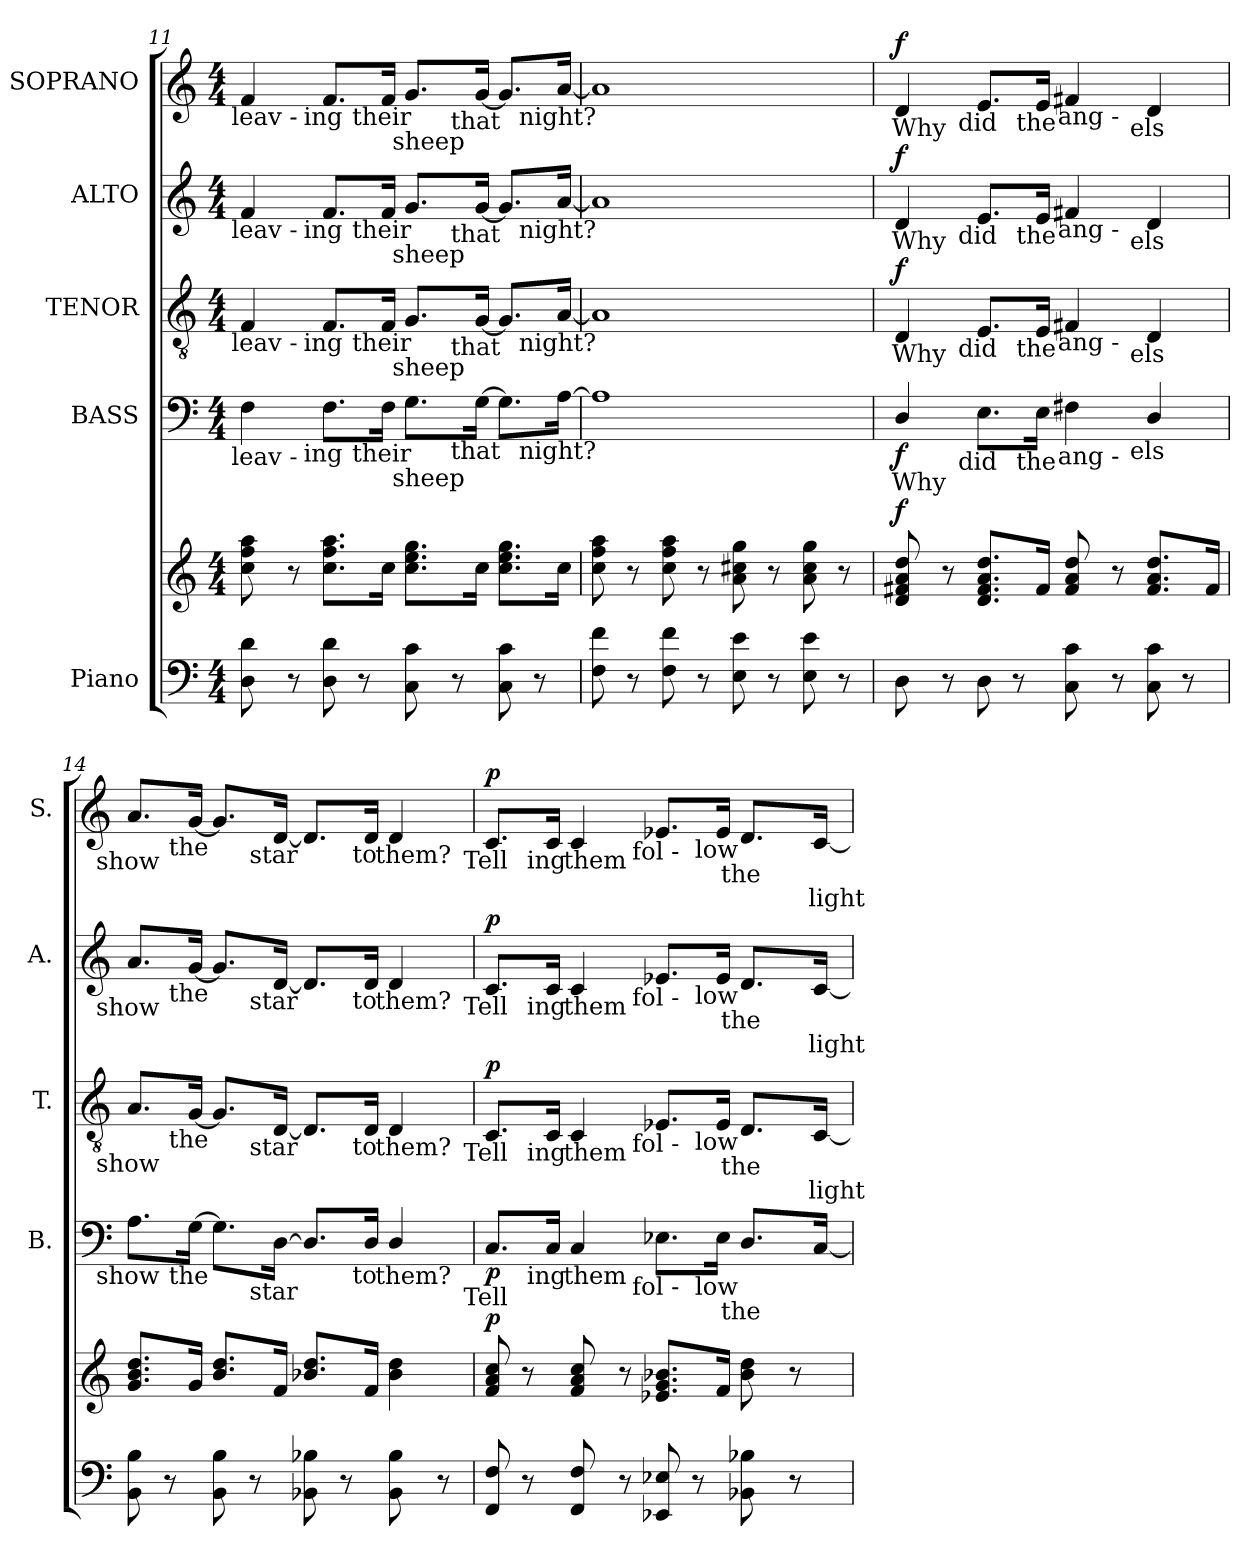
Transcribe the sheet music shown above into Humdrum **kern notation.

**kern	**kern	**text	**dynam	**kern	**dynam	**kern	**text	**dynam	**kern	**text	**dynam	**kern	**text	**dynam
*part5	*part5	*part5	*part5	*part4	*part4	*part3	*part3	*part3	*part2	*part2	*part2	*part1	*part1	*part1
*staff6	*staff5	*staff5	*staff5/6	*staff4	*staff4	*staff3	*staff3	*staff3	*staff2	*staff2	*staff2	*staff1	*staff1	*staff1
*I"Piano	*	*	*	*I"BASS	*	*I"TENOR	*	*	*I"ALTO	*	*	*I"SOPRANO	*	*
*	*	*	*	*I'B.	*	*I'T.	*	*	*I'A.	*	*	*I'S.	*	*
*clefF4	*clefG2	*	*	*clefF4	*	*clefGv2	*	*	*clefG2	*	*	*clefG2	*	*
*	*	*	*	*	*	*ITrd7c12	*	*	*	*	*	*	*	*
*k[]	*k[]	*	*	*k[]	*	*k[]	*	*	*k[]	*	*	*k[]	*	*
*C:	*C:	*	*	*C:	*	*C:	*	*	*C:	*	*	*C:	*	*
*M4/4	*M4/4	*	*	*M4/4	*	*M4/4	*	*	*M4/4	*	*	*M4/4	*	*
=11	=11	=11	=11	=11	=11	=11	=11	=11	=11	=11	=11	=11	=11	=11
!	!	!	!	!	!	!	!	!	!	!	!	!LO:TX:a:i:t=cresc.	!	!
!	!	!	!	!	!	!	!	!	!LO:TX:a:i:t=cresc.	!	!	!	!	!
!	!	!	!	!	!	!LO:TX:a:i:t=cresc.	!	!	!	!	!	!	!	!
!	!	!	!	!LO:TX:a:i:t=cresc.	!	!	!	!	!	!	!	!	!	!
*	*	*	*	*^	*	*^	*	*	*^	*	*	*^	*	*
*	*	*	*	*	*^	*	*	*^	*	*	*	*^	*	*	*	*^	*	*
8Di\ 8di	8cci\ 8ffi 8aai	.	.	4Fi\	16ryy	2ryy	.	4FFi/	16ryy	2ryy	.	.	4fi/	16ryy	2ryy	.	.	4fi/	16ryy	2ryy	.	.
!	!	!	!	!	!	!	!	!	!	!	!	!	!	!	!	!	!	!	!LO:TX:b:cj:t=leav -	!	!	!
!	!	!	!	!	!	!	!	!	!	!	!	!	!	!LO:TX:b:cj:t=leav -	!	!	!	!	!	!	!	!
!	!	!	!	!	!	!	!	!	!LO:TX:b:cj:t=leav -	!	!	!	!	!	!	!	!	!	!	!	!	!
!	!	!	!	!	!LO:TX:b:cj:t=leav -	!	!	!	!	!	!	!	!	!	!	!	!	!	!	!	!	!
.	.	.	.	.	2...ryy	.	.	.	2...ryy	.	.	.	.	2...ryy	.	.	.	.	2...ryy	.	.	.
8r	8r	.	.	.	.	.	.	.	.	.	.	.	.	.	.	.	.	.	.	.	.	.
!	!	!	!	!	!	!	!	!	!	!	!	!	!	!	!	!	!	!LO:TX:b:cj:t=ing	!	!	!	!
!	!	!	!	!	!	!	!	!	!	!	!	!	!LO:TX:b:cj:t=ing	!	!	!	!	!	!	!	!	!
!	!	!	!	!	!	!	!	!LO:TX:b:cj:t=ing	!	!	!	!	!	!	!	!	!	!	!	!	!	!
!	!	!	!	!LO:TX:b:cj:t=ing	!	!	!	!	!	!	!	!	!	!	!	!	!	!	!	!	!	!
8Di\ 8di	8.cci\ 8.ffi\ 8.aai\L	.	.	8.Fi\L	.	.	.	8.FFi/L	.	.	.	.	8.fi/L	.	.	.	.	8.fi/L	.	.	.	.
8r	.	.	.	.	.	.	.	.	.	.	.	.	.	.	.	.	.	.	.	.	.	.
!	!	!	!	!	!	!	!	!	!	!	!	!	!	!	!	!	!	!LO:TX:b:cj:t=their	!	!	!	!
!	!	!	!	!	!	!	!	!	!	!	!	!	!LO:TX:b:cj:t=their	!	!	!	!	!	!	!	!	!
!	!	!	!	!	!	!	!	!LO:TX:b:cj:t=their	!	!	!	!	!	!	!	!	!	!	!	!	!	!
!	!	!	!	!LO:TX:b:cj:t=their	!	!	!	!	!	!	!	!	!	!	!	!	!	!	!	!	!	!
.	16cci\Jk	.	.	16Fi\Jk	.	.	.	16FFi/Jk	.	.	.	.	16fi/Jk	.	.	.	.	16fi/Jk	.	.	.	.
8Ci\ 8ci	8.cci\ 8.eei\ 8.ggi\L	.	.	8.Gi\L	.	16ryy	.	8.GGi/L	.	16ryy	.	.	8.gi/L	.	16ryy	.	.	8.gi/L	.	16ryy	.	.
!	!	!	!	!	!	!	!	!	!	!	!	!	!	!	!	!	!	!	!	!LO:TX:b:cj:t=sheep	!	!
!	!	!	!	!	!	!	!	!	!	!	!	!	!	!	!LO:TX:b:cj:t=sheep	!	!	!	!	!	!	!
!	!	!	!	!	!	!	!	!	!	!LO:TX:b:cj:t=sheep	!	!	!	!	!	!	!	!	!	!	!	!
!	!	!	!	!	!	!LO:TX:b:cj:t=sheep	!	!	!	!	!	!	!	!	!	!	!	!	!	!	!	!
.	.	.	.	.	.	4..ryy	.	.	.	4..ryy	.	.	.	.	4..ryy	.	.	.	.	4..ryy	.	.
8r	.	.	.	.	.	.	.	.	.	.	.	.	.	.	.	.	.	.	.	.	.	.
!	!	!	!	!	!	!	!	!	!	!	!	!	!	!	!	!	!	!LO:TX:b:cj:t=that	!	!	!	!
!	!	!	!	!	!	!	!	!	!	!	!	!	!LO:TX:b:cj:t=that	!	!	!	!	!	!	!	!	!
!	!	!	!	!	!	!	!	!LO:TX:b:cj:t=that	!	!	!	!	!	!	!	!	!	!	!	!	!	!
!	!	!	!	!LO:TX:b:cj:t=that	!	!	!	!	!	!	!	!	!	!	!	!	!	!	!	!	!	!
.	16cci\Jk	.	.	[16Gi\Jk	.	.	.	[16GGi/Jk	.	.	.	.	[16gi/Jk	.	.	.	.	[16gi/Jk	.	.	.	.
8Ci\ 8ci	8.cci\ 8.eei\ 8.ggi\L	.	.	8.Gi\L]	.	.	.	8.GGi/L]	.	.	.	.	8.gi/L]	.	.	.	.	8.gi/L]	.	.	.	.
8r	.	.	.	.	.	.	.	.	.	.	.	.	.	.	.	.	.	.	.	.	.	.
!	!	!	!	!	!	!	!	!	!	!	!	!	!	!	!	!	!	!LO:TX:b:cj:t=night?	!	!	!	!
!	!	!	!	!	!	!	!	!	!	!	!	!	!LO:TX:b:cj:t=night?	!	!	!	!	!	!	!	!	!
!	!	!	!	!	!	!	!	!LO:TX:b:cj:t=night?	!	!	!	!	!	!	!	!	!	!	!	!	!	!
!	!	!	!	!LO:TX:b:cj:t=night?	!	!	!	!	!	!	!	!	!	!	!	!	!	!	!	!	!	!
.	16cci\Jk	.	.	[16Ai\Jk	.	.	.	[16AAi/Jk	.	.	.	.	[16ai/Jk	.	.	.	.	[16ai/Jk	.	.	.	.
*	*	*	*	*v	*v	*v	*	*	*	*	*	*	*v	*v	*v	*	*	*v	*v	*v	*	*
*	*	*	*	*	*	*v	*v	*v	*	*	*	*	*	*	*	*
=12	=12	=12	=12	=12	=12	=12	=12	=12	=12	=12	=12	=12	=12	=12
8Fi\ 8fi	8cci\ 8ffi 8aai	.	.	1Ai]	.	1AAi]	.	.	1ai]	.	.	1ai]	.	.
8r	8r	.	.	.	.	.	.	.	.	.	.	.	.	.
8Fi\ 8fi	8cci\ 8ffi 8aai	.	.	.	.	.	.	.	.	.	.	.	.	.
8r	8r	.	.	.	.	.	.	.	.	.	.	.	.	.
8Ei\ 8ei	8ai\ 8cc#Xi 8ggi	.	.	.	.	.	.	.	.	.	.	.	.	.
8r	8r	.	.	.	.	.	.	.	.	.	.	.	.	.
8Ei\ 8ei	8ai\ 8cc#i 8ggi	.	.	.	.	.	.	.	.	.	.	.	.	.
8r	8r	.	.	.	.	.	.	.	.	.	.	.	.	.
!!LO:PB:g=z
=13	=13	=13	=13	=13	=13	=13	=13	=13	=13	=13	=13	=13	=13	=13
*	*	*	*	*^	*	*^	*	*	*^	*	*	*^	*	*
*	*	*	*	*	*^	*	*	*^	*	*	*	*^	*	*	*	*^	*	*
8Di\	8di/ 8f#Xi 8ai 8ddi	.	f	4Di/	16ryy	2ryy	f	4DDi/	16ryy	2ryy	.	f	4di/	16ryy	2ryy	.	f	4di/	16ryy	2ryy	.	f
!	!	!	!	!	!	!	!	!	!	!	!	!	!	!	!	!	!	!	!LO:TX:b:cj:t=Why	!	!	!
!	!	!	!	!	!	!	!	!	!	!	!	!	!	!LO:TX:b:cj:t=Why	!	!	!	!	!	!	!	!
!	!	!	!	!	!	!	!	!	!LO:TX:b:cj:t=Why	!	!	!	!	!	!	!	!	!	!	!	!	!
!	!	!	!	!	!LO:TX:b:cj:t=Why	!	!	!	!	!	!	!	!	!	!	!	!	!	!	!	!	!
.	.	.	.	.	2...ryy	.	.	.	2...ryy	.	.	.	.	2...ryy	.	.	.	.	2...ryy	.	.	.
8r	8r	.	.	.	.	.	.	.	.	.	.	.	.	.	.	.	.	.	.	.	.	.
!	!	!	!	!	!	!	!	!	!	!	!	!	!	!	!	!	!	!LO:TX:b:cj:t=did	!	!	!	!
!	!	!	!	!	!	!	!	!	!	!	!	!	!LO:TX:b:cj:t=did	!	!	!	!	!	!	!	!	!
!	!	!	!	!	!	!	!	!LO:TX:b:cj:t=did	!	!	!	!	!	!	!	!	!	!	!	!	!	!
!	!	!	!	!LO:TX:b:cj:t=did	!	!	!	!	!	!	!	!	!	!	!	!	!	!	!	!	!	!
8Di\	8.di/ 8.f#i/ 8.ai/ 8.ddi/L	.	.	8.Ei\L	.	.	.	8.EEi/L	.	.	.	.	8.ei/L	.	.	.	.	8.ei/L	.	.	.	.
8r	.	.	.	.	.	.	.	.	.	.	.	.	.	.	.	.	.	.	.	.	.	.
!	!	!	!	!	!	!	!	!	!	!	!	!	!	!	!	!	!	!LO:TX:b:cj:t=the	!	!	!	!
!	!	!	!	!	!	!	!	!	!	!	!	!	!LO:TX:b:cj:t=the	!	!	!	!	!	!	!	!	!
!	!	!	!	!	!	!	!	!LO:TX:b:cj:t=the	!	!	!	!	!	!	!	!	!	!	!	!	!	!
!	!	!	!	!LO:TX:b:cj:t=the	!	!	!	!	!	!	!	!	!	!	!	!	!	!	!	!	!	!
.	16f#i/Jk	.	.	16Ei\Jk	.	.	.	16EEi/Jk	.	.	.	.	16ei/Jk	.	.	.	.	16ei/Jk	.	.	.	.
8Ci\ 8ci	8f#i/ 8ai 8ddi	.	.	4F#Xi\	.	16ryy	.	4FF#Xi/	.	16ryy	.	.	4f#Xi/	.	16ryy	.	.	4f#Xi/	.	16ryy	.	.
!	!	!	!	!	!	!	!	!	!	!	!	!	!	!	!	!	!	!	!	!LO:TX:b:cj:t=ang -	!	!
!	!	!	!	!	!	!	!	!	!	!	!	!	!	!	!LO:TX:b:cj:t=ang -	!	!	!	!	!	!	!
!	!	!	!	!	!	!	!	!	!	!LO:TX:b:cj:t=ang -	!	!	!	!	!	!	!	!	!	!	!	!
!	!	!	!	!	!	!LO:TX:b:cj:t=ang -	!	!	!	!	!	!	!	!	!	!	!	!	!	!	!	!
.	.	.	.	.	.	4..ryy	.	.	.	4..ryy	.	.	.	.	4..ryy	.	.	.	.	4..ryy	.	.
8r	8r	.	.	.	.	.	.	.	.	.	.	.	.	.	.	.	.	.	.	.	.	.
!	!	!	!	!	!	!	!	!	!	!	!	!	!	!	!	!	!	!LO:TX:b:cj:t=els	!	!	!	!
!	!	!	!	!	!	!	!	!	!	!	!	!	!LO:TX:b:cj:t=els	!	!	!	!	!	!	!	!	!
!	!	!	!	!	!	!	!	!LO:TX:b:cj:t=els	!	!	!	!	!	!	!	!	!	!	!	!	!	!
!	!	!	!	!LO:TX:b:cj:t=els	!	!	!	!	!	!	!	!	!	!	!	!	!	!	!	!	!	!
8Ci\ 8ci	8.f#i/ 8.ai/ 8.ddi/L	.	.	4Di/	.	.	.	4DDi/	.	.	.	.	4di/	.	.	.	.	4di/	.	.	.	.
8r	.	.	.	.	.	.	.	.	.	.	.	.	.	.	.	.	.	.	.	.	.	.
.	16f#i/Jk	.	.	.	.	.	.	.	.	.	.	.	.	.	.	.	.	.	.	.	.	.
=14	=14	=14	=14	=14	=14	=14	=14	=14	=14	=14	=14	=14	=14	=14	=14	=14	=14	=14	=14	=14	=14	=14
!	!	!	!	!	!	!	!	!	!	!	!	!	!	!	!	!	!	!LO:TX:b:cj:t=show	!	!	!	!
!	!	!	!	!	!	!	!	!	!	!	!	!	!LO:TX:b:cj:t=show	!	!	!	!	!	!	!	!	!
!	!	!	!	!	!	!	!	!LO:TX:b:cj:t=show	!	!	!	!	!	!	!	!	!	!	!	!	!	!
!	!	!	!	!LO:TX:b:cj:t=show	!	!	!	!	!	!	!	!	!	!	!	!	!	!	!	!	!	!
*	*	*	*	*	*v	*v	*	*	*	*	*	*	*	*v	*v	*	*	*	*v	*v	*	*
*	*	*	*	*	*	*	*	*v	*v	*	*	*	*	*	*	*	*	*	*
8BBi\ 8Bi	8.gi/ 8.bi/ 8.ddi/L	.	.	8.Ai\L	2ryy	.	8.AAi/L	2ryy	.	.	8.ai/L	2ryy	.	.	8.ai/L	2ryy	.	.
8r	.	.	.	.	.	.	.	.	.	.	.	.	.	.	.	.	.	.
!	!	!	!	!	!	!	!	!	!	!	!	!	!	!	!LO:TX:b:cj:t=the	!	!	!
!	!	!	!	!	!	!	!	!	!	!	!LO:TX:b:cj:t=the	!	!	!	!	!	!	!
!	!	!	!	!	!	!	!LO:TX:b:cj:t=the	!	!	!	!	!	!	!	!	!	!	!
!	!	!	!	!LO:TX:b:cj:t=the	!	!	!	!	!	!	!	!	!	!	!	!	!	!
.	16gi/Jk	.	.	[16Gi\Jk	.	.	[16GGi/Jk	.	.	.	[16gi/Jk	.	.	.	[16gi/Jk	.	.	.
8BBi\ 8Bi	8.bi/ 8.ddi/L	.	.	8.Gi\L]	.	.	8.GGi/L]	.	.	.	8.gi/L]	.	.	.	8.gi/L]	.	.	.
8r	.	.	.	.	.	.	.	.	.	.	.	.	.	.	.	.	.	.
!	!	!	!	!	!	!	!	!	!	!	!	!	!	!	!LO:TX:b:cj:t=star	!	!	!
!	!	!	!	!	!	!	!	!	!	!	!LO:TX:b:cj:t=star	!	!	!	!	!	!	!
!	!	!	!	!	!	!	!LO:TX:b:cj:t=star	!	!	!	!	!	!	!	!	!	!	!
!	!	!	!	!LO:TX:b:cj:t=star	!	!	!	!	!	!	!	!	!	!	!	!	!	!
.	16fi/Jk	.	.	[16Di\Jk	.	.	[16DDi/Jk	.	.	.	[16di/Jk	.	.	.	[16di/Jk	.	.	.
8BB-Xi\ 8B-Xi	8.b-Xi/ 8.ddi/L	.	.	8.Di/L]	4ryy	.	8.DDi/L]	4ryy	.	.	8.di/L]	4ryy	.	.	8.di/L]	4ryy	.	.
8r	.	.	.	.	.	.	.	.	.	.	.	.	.	.	.	.	.	.
!	!	!	!	!	!	!	!	!	!	!	!	!	!	!	!LO:TX:b:cj:t=to	!	!	!
!	!	!	!	!	!	!	!	!	!	!	!LO:TX:b:cj:t=to	!	!	!	!	!	!	!
!	!	!	!	!	!	!	!LO:TX:b:cj:t=to	!	!	!	!	!	!	!	!	!	!	!
!	!	!	!	!LO:TX:b:cj:t=to	!	!	!	!	!	!	!	!	!	!	!	!	!	!
.	16fi/Jk	.	.	16Di/Jk	.	.	16DDi/Jk	.	.	.	16di/Jk	.	.	.	16di/Jk	.	.	.
8BB-i\ 8B-i	4b-i\ 4ddi	.	.	4Di/	16ryy	.	4DDi/	16ryy	.	.	4di/	16ryy	.	.	4di/	16ryy	.	.
!	!	!	!	!	!	!	!	!	!	!	!	!	!	!	!	!LO:TX:b:cj:t=them?	!	!
!	!	!	!	!	!	!	!	!	!	!	!	!LO:TX:b:cj:t=them?	!	!	!	!	!	!
!	!	!	!	!	!	!	!	!LO:TX:b:cj:t=them?	!	!	!	!	!	!	!	!	!	!
!	!	!	!	!	!LO:TX:b:cj:t=them?	!	!	!	!	!	!	!	!	!	!	!	!	!
.	.	.	.	.	8.ryy	.	.	8.ryy	.	.	.	8.ryy	.	.	.	8.ryy	.	.
8r	.	.	.	.	.	.	.	.	.	.	.	.	.	.	.	.	.	.
=15	=15	=15	=15	=15	=15	=15	=15	=15	=15	=15	=15	=15	=15	=15	=15	=15	=15	=15
!	!	!	!	!	!	!	!	!	!	!	!	!	!	!	!LO:TX:b:cj:t=Tell	!	!	!
!	!	!	!	!	!	!	!	!	!	!	!LO:TX:b:cj:t=Tell	!	!	!	!	!	!	!
!	!	!	!	!	!	!	!LO:TX:b:cj:t=Tell	!	!	!	!	!	!	!	!	!	!	!
!	!	!	!	!LO:TX:b:cj:t=Tell	!	!	!	!	!	!	!	!	!	!	!	!	!	!
8FFi/ 8Fi	8fi/ 8ai 8cci	.	p	8.Ci/L	4ryy	p	8.CCi/L	4ryy	.	p	8.ci/L	4ryy	.	p	8.ci/L	4ryy	.	p
8r	8r	.	.	.	.	.	.	.	.	.	.	.	.	.	.	.	.	.
!	!	!	!	!	!	!	!	!	!	!	!	!	!	!	!LO:TX:b:cj:t=ing	!	!	!
!	!	!	!	!	!	!	!	!	!	!	!LO:TX:b:cj:t=ing	!	!	!	!	!	!	!
!	!	!	!	!	!	!	!LO:TX:b:cj:t=ing	!	!	!	!	!	!	!	!	!	!	!
!	!	!	!	!LO:TX:b:cj:t=ing	!	!	!	!	!	!	!	!	!	!	!	!	!	!
.	.	.	.	16Ci/Jk	.	.	16CCi/Jk	.	.	.	16ci/Jk	.	.	.	16ci/Jk	.	.	.
8FFi/ 8Fi	8fi/ 8ai 8cci	.	.	4Ci/	16ryy	.	4CCi/	16ryy	.	.	4ci/	16ryy	.	.	4ci/	16ryy	.	.
!	!	!	!	!	!	!	!	!	!	!	!	!	!	!	!	!LO:TX:b:cj:t=them	!	!
!	!	!	!	!	!	!	!	!	!	!	!	!LO:TX:b:cj:t=them	!	!	!	!	!	!
!	!	!	!	!	!	!	!	!LO:TX:b:cj:t=them	!	!	!	!	!	!	!	!	!	!
!	!	!	!	!	!LO:TX:b:cj:t=them	!	!	!	!	!	!	!	!	!	!	!	!	!
.	.	.	.	.	2ryy	.	.	2ryy	.	.	.	2ryy	.	.	.	2ryy	.	.
8r	8r	.	.	.	.	.	.	.	.	.	.	.	.	.	.	.	.	.
!	!	!	!	!	!	!	!	!	!	!	!	!	!	!	!LO:TX:b:cj:t=fol -	!	!	!
!	!	!	!	!	!	!	!	!	!	!	!LO:TX:b:cj:t=fol -	!	!	!	!	!	!	!
!	!	!	!	!	!	!	!LO:TX:b:cj:t=fol -	!	!	!	!	!	!	!	!	!	!	!
!	!	!	!	!LO:TX:b:cj:t=fol -	!	!	!	!	!	!	!	!	!	!	!	!	!	!
8EE-Xi/ 8E-Xi	8.e-Xi/ 8.gi/ 8.b-Xi/L	.	.	8.E-Xi\L	.	.	8.EE-Xi/L	.	.	.	8.e-Xi/L	.	.	.	8.e-Xi/L	.	.	.
8r	.	.	.	.	.	.	.	.	.	.	.	.	.	.	.	.	.	.
!	!	!	!	!	!	!	!	!	!	!	!	!	!	!	!LO:TX:b:cj:t=low	!	!	!
!	!	!	!	!	!	!	!	!	!	!	!LO:TX:b:cj:t=low	!	!	!	!	!	!	!
!	!	!	!	!	!	!	!LO:TX:b:cj:t=low	!	!	!	!	!	!	!	!	!	!	!
!	!	!	!	!LO:TX:b:cj:t=low	!	!	!	!	!	!	!	!	!	!	!	!	!	!
.	16fi/Jk	.	.	16E-i\Jk	.	.	16EE-i/Jk	.	.	.	16e-i/Jk	.	.	.	16e-i/Jk	.	.	.
!	!	!	!	!	!	!	!	!	!	!	!	!	!	!	!LO:TX:b:cj:t=the	!	!	!
!	!	!	!	!	!	!	!	!	!	!	!LO:TX:b:cj:t=the	!	!	!	!	!	!	!
!	!	!	!	!	!	!	!LO:TX:b:cj:t=the	!	!	!	!	!	!	!	!	!	!	!
!	!	!	!	!LO:TX:b:cj:t=the	!	!	!	!	!	!	!	!	!	!	!	!	!	!
8BB-Xi\ 8B-Xi	8b-i\ 8ddi	.	.	8.Di/L	.	.	8.DDi/L	.	.	.	8.di/L	.	.	.	8.di/L	.	.	.
.	.	.	.	.	8.ryy	.	.	8.ryy	.	.	.	8.ryy	.	.	.	8.ryy	.	.
!	!	!LO:LY:a:color=#000000	!	!	!	!	!	!	!	!	!	!	!	!	!	!	!	!
8r	8r	light	.	.	.	.	.	.	.	.	.	.	.	.	.	.	.	.
!	!	!	!	!	!	!	!	!	!LO:LY:b:color=#000000	!	!	!	!	!	!	!	!	!
!	!	!	!	!	!	!	!	!	!	!	!	!	!LO:LY:b:color=#000000	!	!	!	!	!
!	!	!	!	!	!	!	!	!	!	!	!	!	!	!	!	!	!LO:LY:b:color=#000000	!
.	.	.	.	[16Ci/Jk	.	.	[16CCi/Jk	.	light	.	[16ci/Jk	.	light	.	[16ci/Jk	.	light	.
*	*	*	*	*v	*v	*	*	*	*	*	*v	*v	*	*	*v	*v	*	*
*	*	*	*	*	*	*v	*v	*	*	*	*	*	*	*	*
=	=	=	=	=	=	=	=	=	=	=	=	=	=	=
*-	*-	*-	*-	*-	*-	*-	*-	*-	*-	*-	*-	*-	*-	*-
